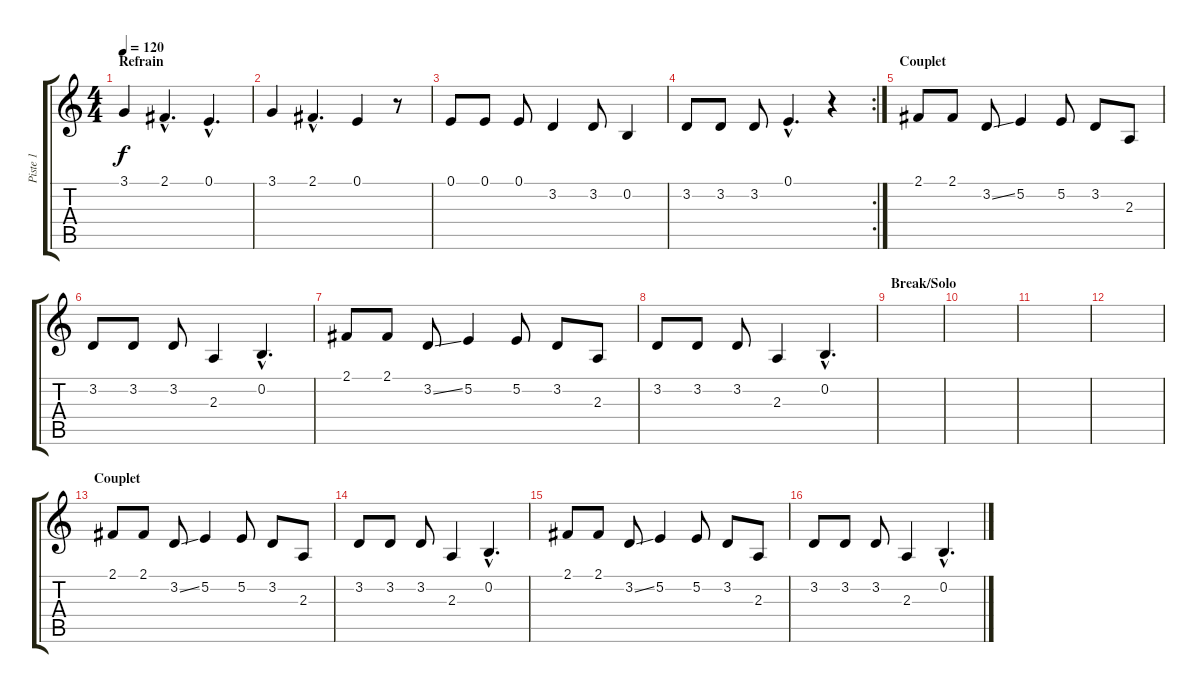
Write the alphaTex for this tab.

\track ("Piste 1" "Piste 1") {instrument lead6voice}
\staff {score tabs}
\tuning (E4 B3 G3 D3 A2 E2) {hide}
\ts (4 4)
\section ("" "Refrain")
\tempo 120
\clef g2
\ks c
3.1.4{dy f instrument lead6voice} 2.1{hac}.4{d} 0.1{hac}.4{d} |
3.1.4 2.1{hac}.4{d} 0.1.4 r.8 |
0.1.8 0.1.8 0.1.8 3.2.4 3.2.8 0.2.4 |
\rc 2
3.2.8 3.2.8 3.2.8 0.1{hac}.4{d} r.4 |
\section ("" "Couplet")
2.1.8 2.1.8 3.2{ss}.8 5.2.4 5.2.8 3.2.8 2.3.8 |
3.2.8 3.2.8 3.2.8 2.3.4 0.2{hac}.4{d} |
2.1.8 2.1.8 3.2{ss}.8 5.2.4 5.2.8 3.2.8 2.3.8 |
3.2.8 3.2.8 3.2.8 2.3.4 0.2{hac}.4{d} |
\section ("" "Break/Solo")
|
|
|
|
\section ("" "Couplet")
2.1.8 2.1.8 3.2{ss}.8 5.2.4 5.2.8 3.2.8 2.3.8 |
3.2.8 3.2.8 3.2.8 2.3.4 0.2{hac}.4{d} |
2.1.8 2.1.8 3.2{ss}.8 5.2.4 5.2.8 3.2.8 2.3.8 |
3.2.8 3.2.8 3.2.8 2.3.4 0.2{hac}.4{d}
